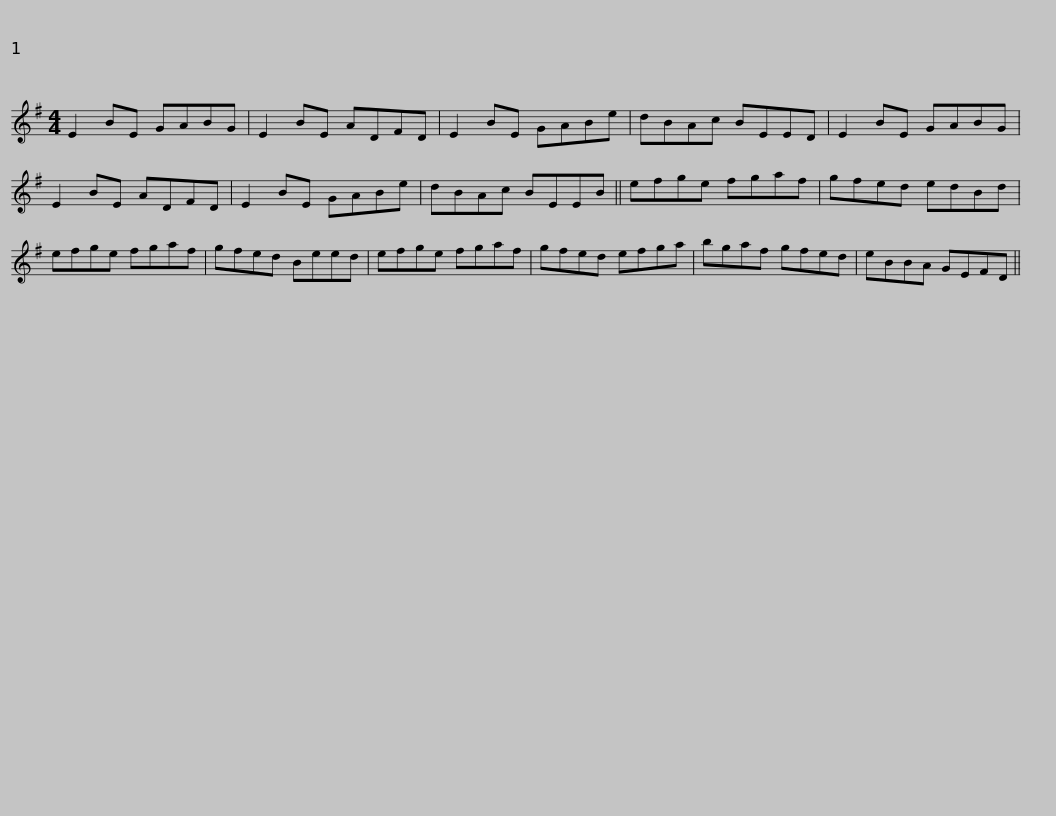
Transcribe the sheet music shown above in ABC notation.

X:1
L:1/8
M:4/4
I:linebreak $
K:Emin
V:1 treble
V:1
 E2 BE GABG | E2 BE ADFD | E2 BE GABe | dBAc BEED | E2 BE GABG | %5
 E2 BE ADFD |$ E2 BE GABe | dBAc BEEB || efge fgaf | gfed edBd | %10
 efge fgaf |$ gfed Beed | efge fgaf | gfed efga | bgaf gfed | %15
 eBBA GEFD || %16
